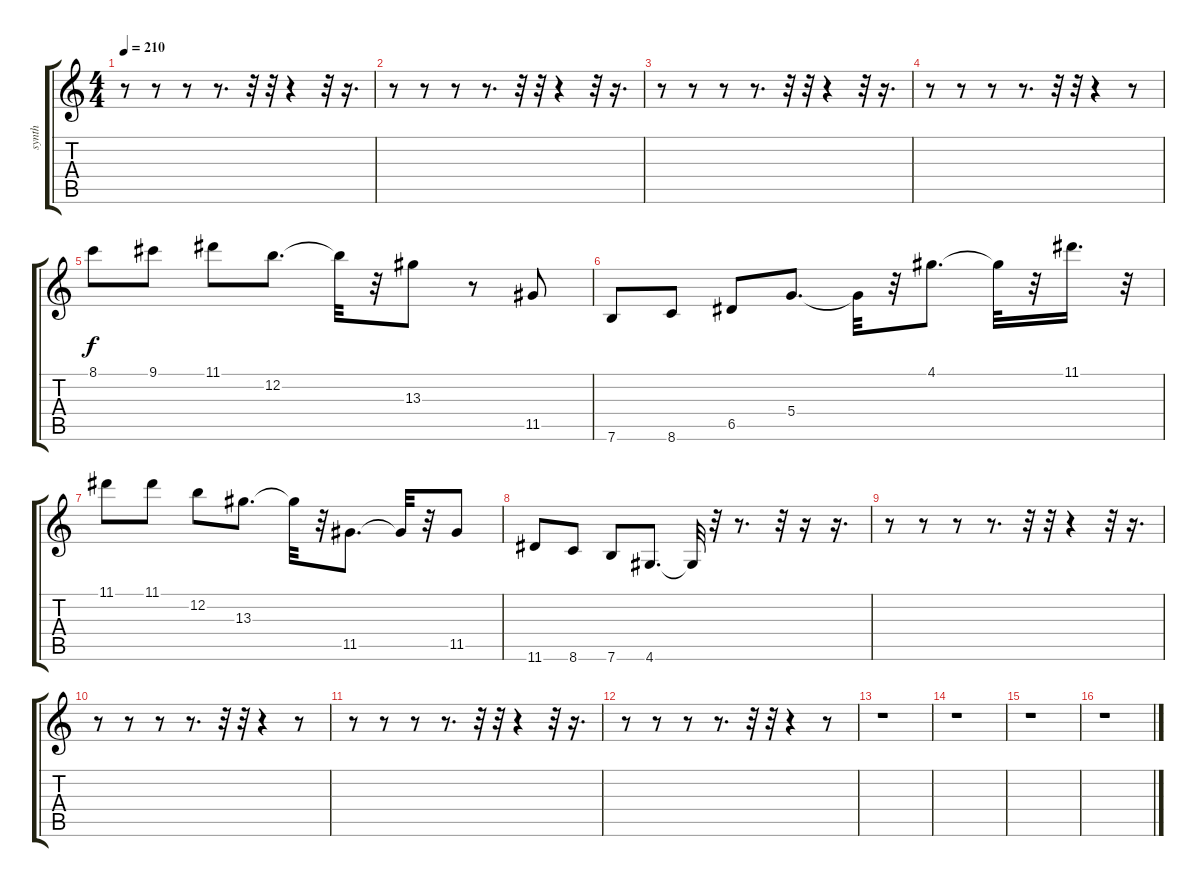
\track ("synth" "synth") {solo instrument synthbass1}
\staff {score tabs}
\tuning (E4 B3 G3 D3 A2 E2) {hide}
\ts (4 4)
\tempo 210
\clef g2
\ks c
r.8{dy f} r.8 r.8 r.8{d} r.32 r.32 r.4 r.32 r.16{d} |
r.8 r.8 r.8 r.8{d} r.32 r.32 r.4 r.32 r.16{d} |
r.8 r.8 r.8 r.8{d} r.32 r.32 r.4 r.32 r.16{d} |
r.8 r.8 r.8 r.8{d} r.32 r.32 r.4 r.8 |
8.1.8 9.1.8 11.1.8 12.2.8{d} 12.2{t}.32 r.32 13.3.8 r.8 11.5.8 |
7.6.8 8.6.8 6.5.8 5.4.8{d} 5.4{t}.32 r.32 4.1.8{d} 4.1{t}.32 r.32 11.1.16{d} r.32 |
11.1.8 11.1.8 12.2.8 13.3.8{d} 13.3{t}.32 r.32 11.5.8{d} 11.5{t}.32 r.32 11.5.8 |
11.6.8 8.6.8 7.6.8 4.6.8{d} 4.6{t}.32 r.32 r.8{d} r.32 r.16 r.16{d} |
r.8 r.8 r.8 r.8{d} r.32 r.32 r.4 r.32 r.16{d} |
r.8 r.8 r.8 r.8{d} r.32 r.32 r.4 r.8 |
r.8 r.8 r.8 r.8{d} r.32 r.32 r.4 r.32 r.16{d} |
r.8 r.8 r.8 r.8{d} r.32 r.32 r.4 r.8 |
r.1 |
r.1 |
r.1 |
r.1
